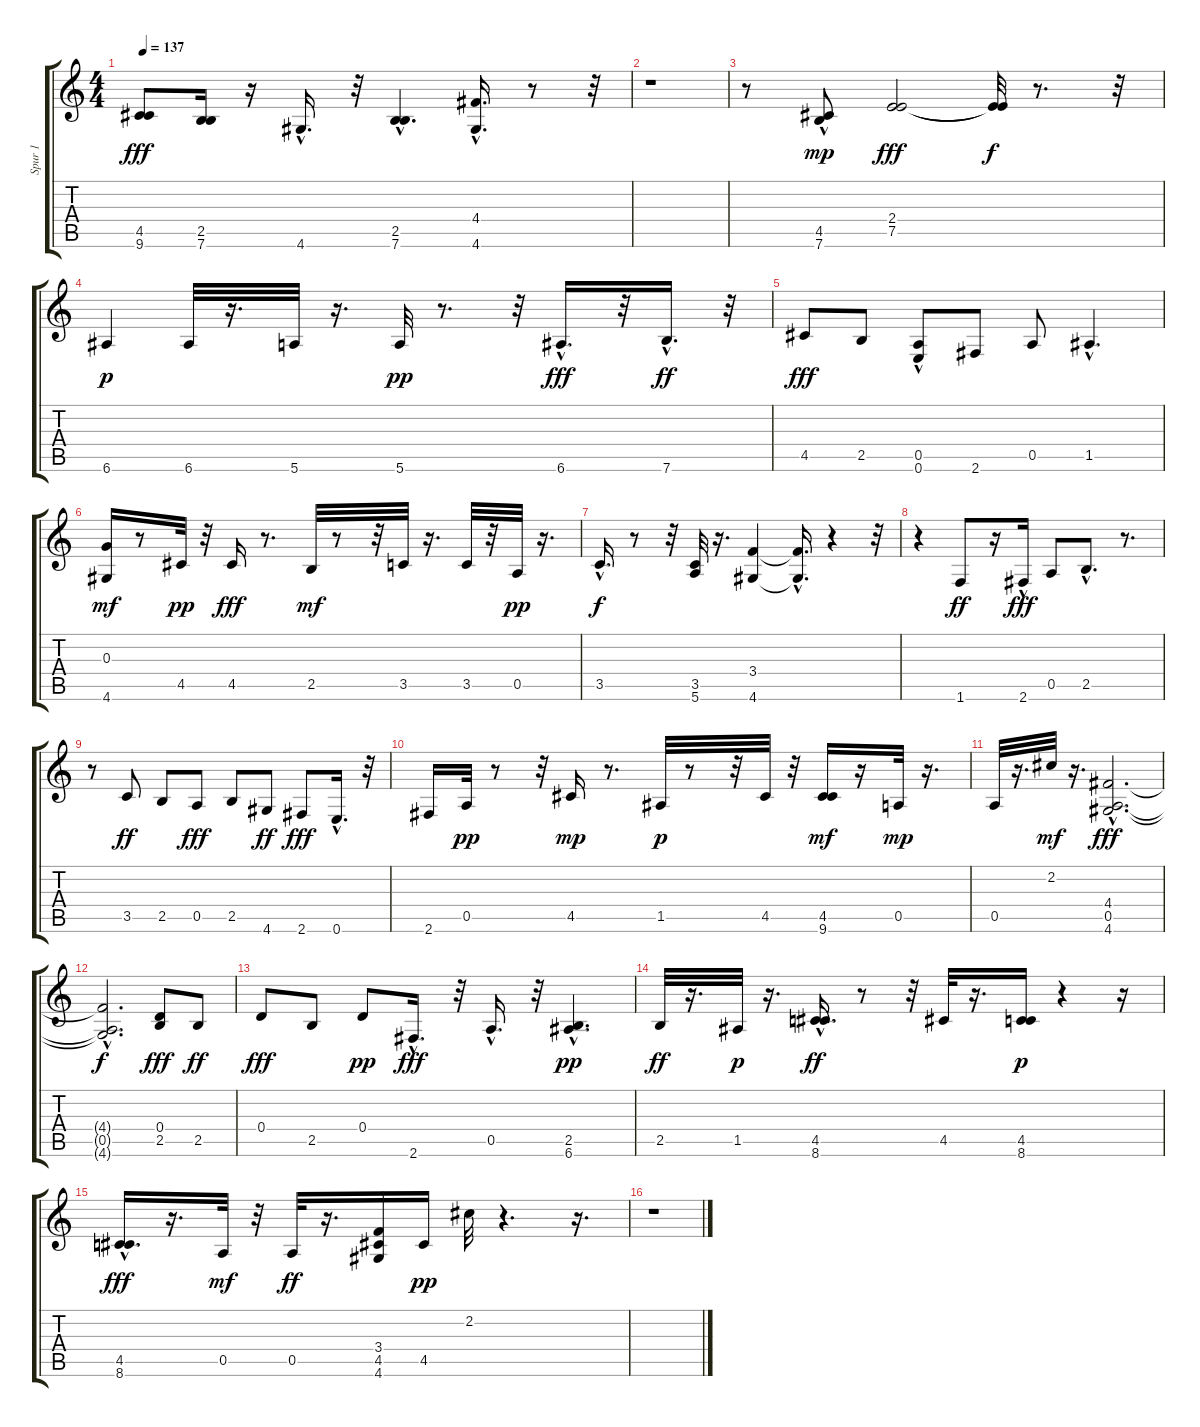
\track ("Spur 1" "Spur 1") {instrument electricguitarclean}
\staff {score tabs}
\tuning (E4 B3 G3 D3 A2 E2) {hide}
\ts (4 4)
\tempo 137
\clef g2
\ks c
(4.5 9.6).8{dy fff} (2.5 7.6).16 r.16 4.6{hac}.16{d} r.32 (2.5{hac} 7.6{hac}).4{d} (4.4 4.6{hac}).16{d} r.8 r.32 |
r.1 |
r.8 (4.5 7.6{hac}).8{dy mp} (2.4 7.5).2{dy fff} (2.4{t} 7.5{t}).32{dy f} r.8{d} r.32 |
6.6.4{dy p} 6.6.32 r.16{d} 5.6.32 r.16{d} 5.6.32{dy pp} r.8{d} r.32 6.6{hac}.16{d dy fff} r.32 7.6{hac}.16{d dy ff} r.32 |
4.5.8{dy fff} 2.5.8 (0.5 0.6{hac}).8 2.6.8 0.5.8 1.5{hac}.4{d} |
(0.3 4.6).16{dy mf} r.8 4.5.32{dy pp} r.32 4.5.16{dy fff} r.8{d} 2.5.32{dy mf} r.8 r.32 3.5.32 r.16{d} 3.5.32 r.32 0.5.32{dy pp} r.16{d} |
3.5{hac}.16{d dy f} r.8 r.32 (3.5 5.6).32 r.16{d} (3.4 4.6).4 (3.4{hac t} 4.6{t}).16{d} r.4 r.32 |
r.4 1.6.8{dy ff} r.16 2.6{hac}.16{dy fff} 0.5.8 2.5{hac}.8{d} r.8{d} |
r.8 3.5.8{dy ff} 2.5.8 0.5.8{dy fff} 2.5.8 4.6.8{dy ff} 2.6.8{dy fff} 0.6{hac}.16{d} r.32 |
2.6.16 0.5.32{dy pp} r.8 r.32 4.5.16{dy mp} r.8{d} 1.5.32{dy p} r.8 r.32 4.5.32 r.32 (4.5 9.6).16{dy mf} r.16 0.5.32{dy mp} r.16{d} |
0.5.32 r.16{d} 2.2.32{dy mf} r.16{d} (4.4{hac} 0.5{hac} 4.6{hac}).2{d dy fff} |
(4.4{hac t} 0.5{t} 4.6{t}).2{d dy f} (0.4 2.5).8{dy fff} 2.5.8{dy ff} |
0.4.8{dy fff} 2.5.8 0.4.8{dy pp} 2.6{hac}.16{d dy fff} r.32 0.5{hac}.16{d} r.32 (2.5{hac} 6.6).4{d dy pp} |
2.5.32{dy ff} r.16{d} 1.5.32{dy p} r.16{d} (4.5{hac} 8.6{hac}).16{d dy ff} r.8 r.32 4.5.32 r.16{d} (4.5 8.6).16{dy p} r.4 r.16 |
(4.5{hac} 8.6{hac}).16{d dy fff} r.16{d} 0.5.32{dy mf} r.32 0.5.32{dy ff} r.16{d} (3.4 4.5 4.6).16 4.5.16{dy pp} 2.2.32 r.4{d} r.16{d} |
r.1
